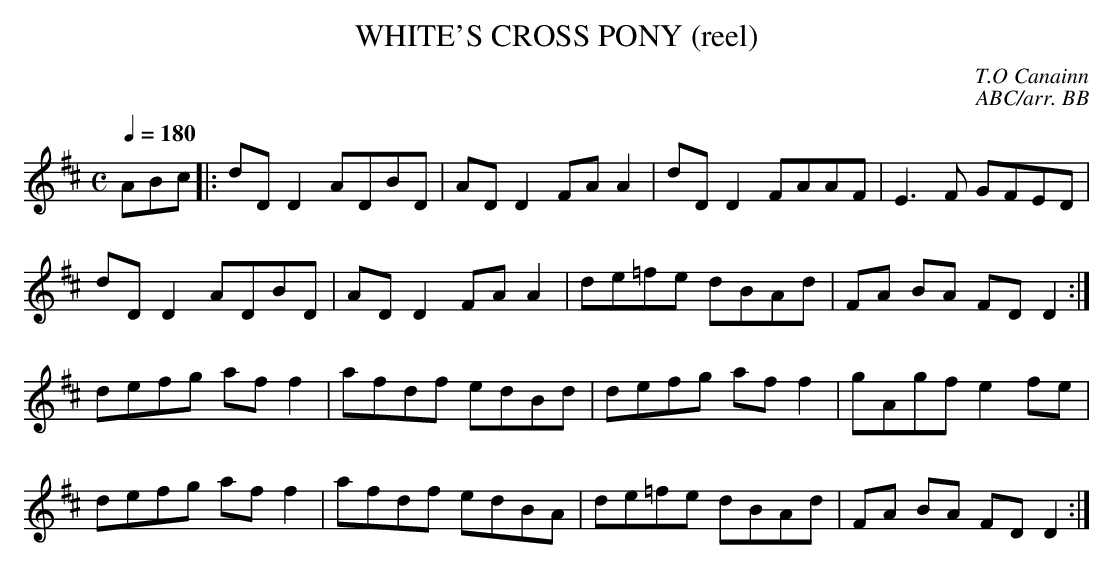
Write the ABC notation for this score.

X:1
T:WHITE'S CROSS PONY (reel)
C:T.O Canainn
C:ABC/arr. BB
Q:1/4=180
M:C
K:D
ABc|:dDD2 ADBD|ADD2 FAA2|dDD2 FAAF|E3F GFED|
dDD2 ADBD|ADD2 FAA2|de=fe dBAd|FA BA FDD2:|
defg aff2|afdf edBd|defg aff2|gAgf e2fe|
defg aff2|afdf edBA|de=fe dBAd|FA BA FDD2:|
